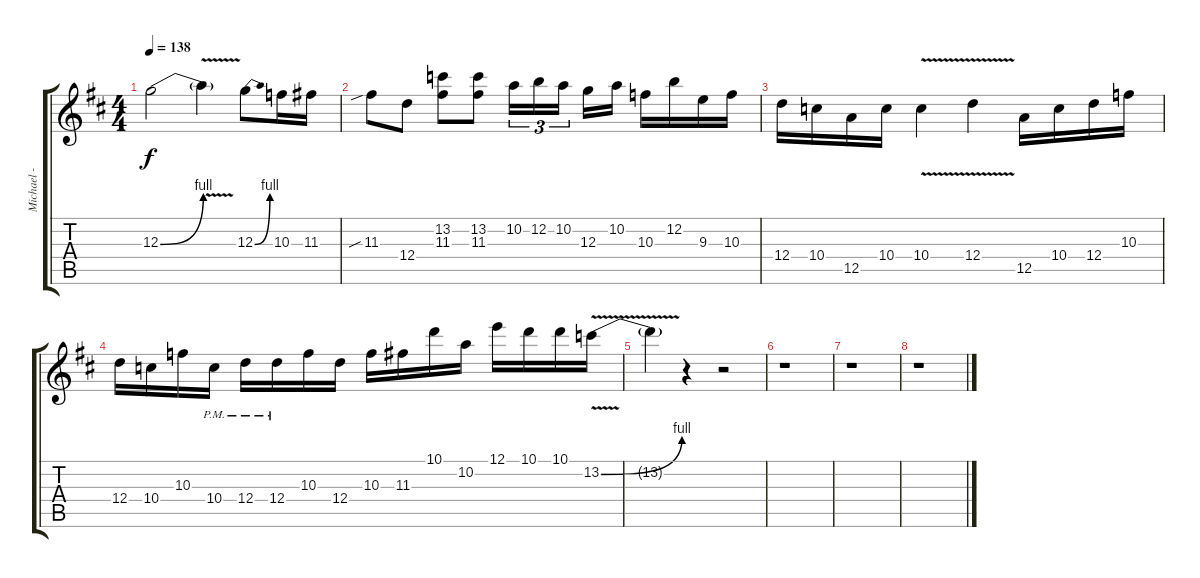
\track ("Michael - 1" "Michael - ") {instrument overdrivenguitar}
\staff {score tabs}
\tuning (E4 B3 G3 D3 A2 E2) {hide}
\ts (4 4)
\tempo 138
\clef g2
\ks d
12.3{be (bend 0 0 60 4)}.2{dy f} 12.3{v t}.4 12.3{be (bend 0 0 60 4)}.8 10.3.16 11.3.16 |
11.3{sib}.8 12.4.8 (13.2 11.3).8 (13.2 11.3).8 10.2.16{tu (3 2)} 12.2.16{tu (3 2)} 10.2.16{tu (3 2) beam splitsecondary} 12.3.16 10.2.16 10.3.16 12.2.16 9.3.16 10.3.16 |
12.4.16 10.4.16 12.5.16 10.4.16 10.4{v}.4 12.4{v}.4 12.5.16 10.4.16 12.4.16 10.3.16 |
12.4.16 10.4.16 10.3.16 10.4{pm}.16 12.4{pm}.16 12.4{pm}.16 10.3.16 12.4.16 10.3.16 11.3.16 10.1.16 10.2.16 12.1.16 10.1.16 10.1.16 13.2{be (bend 0 0 60 4) v}.16 |
13.2{t}.4 r.4 r.2 |
r.1 |
r.1 |
r.1
